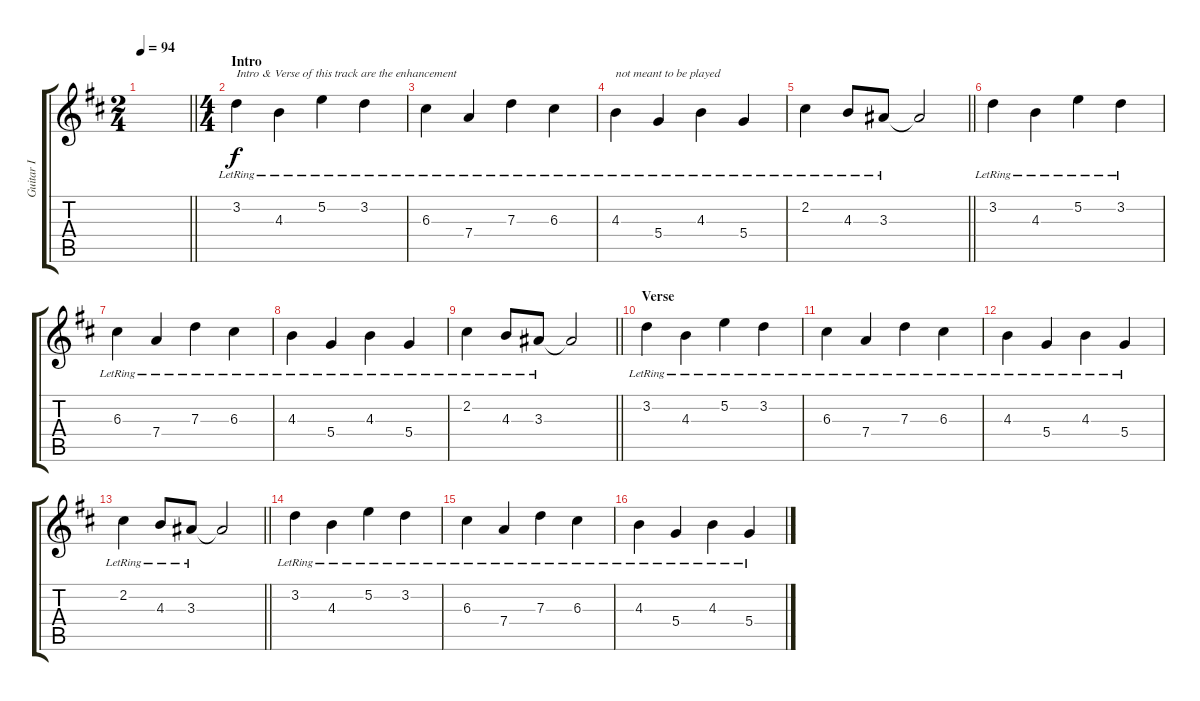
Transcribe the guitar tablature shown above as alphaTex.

\track ("Guitar I" "Guitar I") {instrument acousticguitarnylon}
\staff {score tabs}
\tuning (E4 B3 G3 D3 A2 E2) {hide}
\ts (2 4)
\tempo 94
\clef g2
\barLineRight lightlight
\ks d
|
\ts (4 4)
\section ("" "Intro")
3.2{lr}.4{txt "Intro & Verse of this track are the enhancement"} 4.3{lr}.4 5.2{lr}.4 3.2{lr}.4 |
6.3{lr}.4 7.4{lr}.4 7.3{lr}.4 6.3{lr}.4 |
4.3{lr}.4{txt "not meant to be played"} 5.4{lr}.4 4.3{lr}.4 5.4{lr}.4 |
\barLineRight lightlight
2.2{lr}.4 4.3{lr}.8 3.3{lr}.8 3.3{t}.2 |
\section ("" "")
3.2{lr}.4 4.3{lr}.4 5.2{lr}.4 3.2{lr}.4 |
6.3{lr}.4 7.4{lr}.4 7.3{lr}.4 6.3{lr}.4 |
4.3{lr}.4 5.4{lr}.4 4.3{lr}.4 5.4{lr}.4 |
\barLineRight lightlight
2.2{lr}.4 4.3{lr}.8 3.3{lr}.8 3.3{t}.2 |
\section ("" "Verse")
3.2{lr}.4 4.3{lr}.4 5.2{lr}.4 3.2{lr}.4 |
6.3{lr}.4 7.4{lr}.4 7.3{lr}.4 6.3{lr}.4 |
4.3{lr}.4 5.4{lr}.4 4.3{lr}.4 5.4{lr}.4 |
\barLineRight lightlight
2.2{lr}.4 4.3{lr}.8 3.3{lr}.8 3.3{t}.2 |
\section ("" "")
3.2{lr}.4 4.3{lr}.4 5.2{lr}.4 3.2{lr}.4 |
6.3{lr}.4 7.4{lr}.4 7.3{lr}.4 6.3{lr}.4 |
4.3{lr}.4 5.4{lr}.4 4.3{lr}.4 5.4{lr}.4
